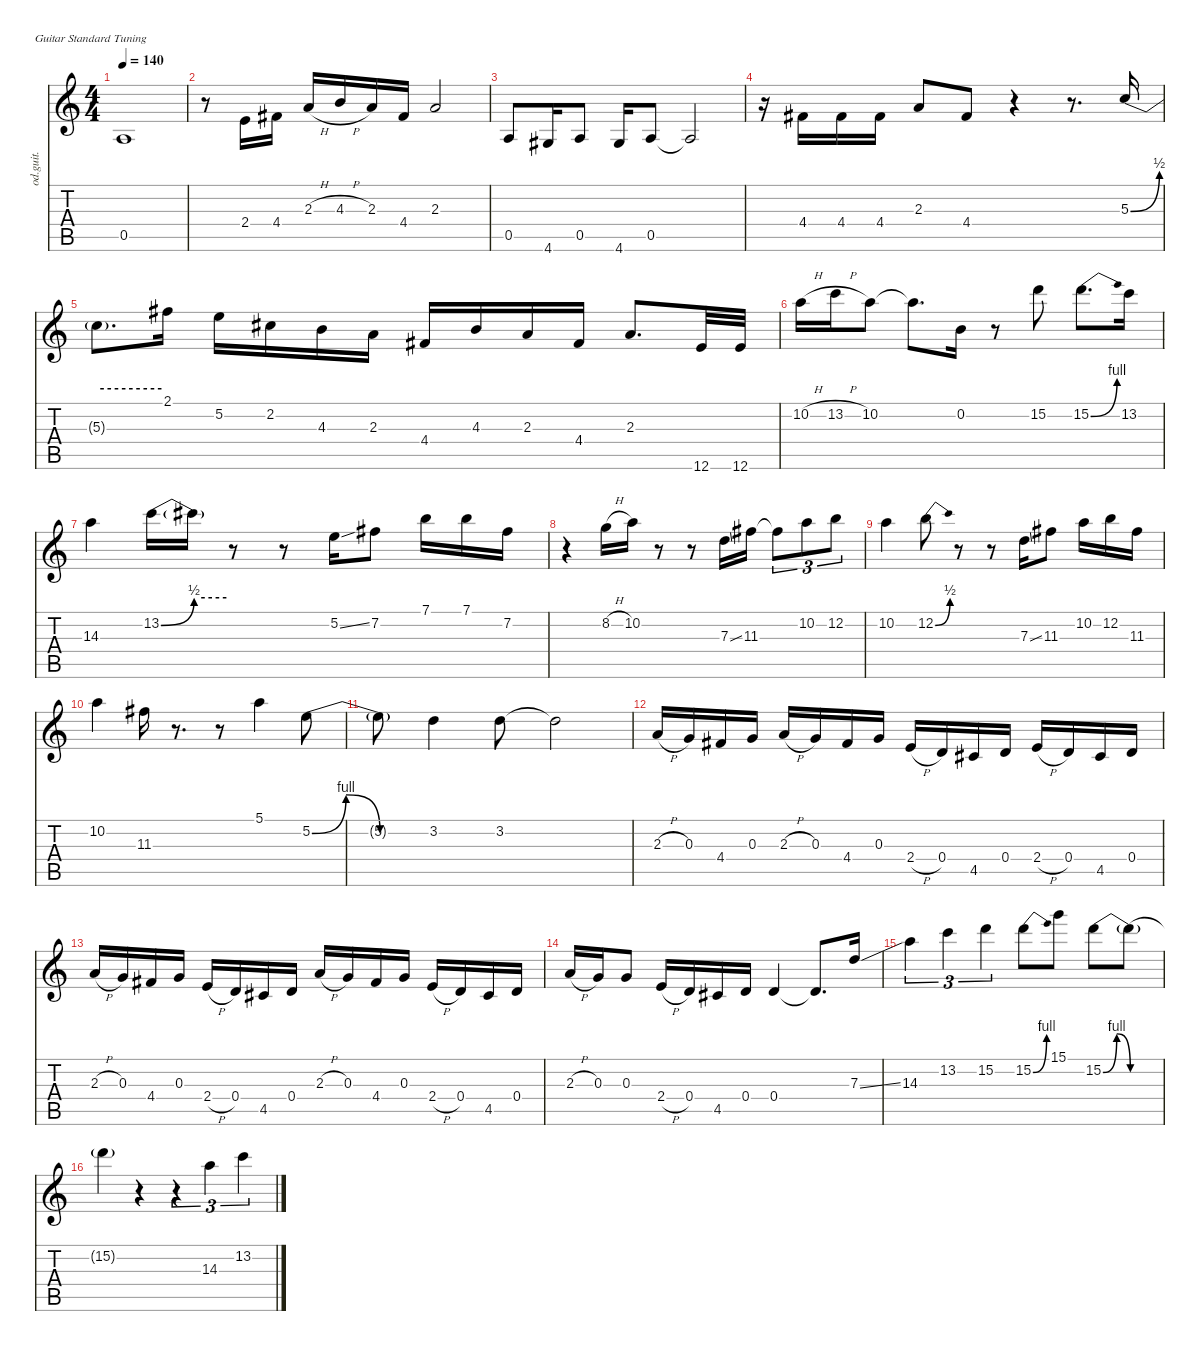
\defaultSystemsLayout 4
\hideDynamics
\bracketExtendMode nobrackets
\otherSystemsTrackNameOrientation horizontal
\track ("Guitar I" "od.guit.") {defaultSystemsLayout 4 instrument overdrivenguitar}
\staff {score tabs}
\tuning (E4 B3 G3 D3 A2 E2)
\ts (4 4)
\tempo 140
\clef g2
\ks c
0.5.1{dy f beam Up} |
r.8{beam Down} 2.4.16{beam Up} 4.4{acc #}.16{beam Up} 2.3{h}.16{beam Up} 4.3{h}.16{beam Up} 2.3.16{beam Up} 4.4{acc #}.16{beam Up} 2.3.2{beam Up} |
0.5.8{beam Up} 4.6{acc #}.16{beam Up} 0.5.8{beam Up} 4.6{acc #}.16{beam Up} 0.5.8{beam Up} 0.5{t}.2{beam Up} |
r.16{beam Down} 4.4{acc #}.16{beam Up} 4.4{acc #}.16{beam Up} 4.4{acc #}.16{beam Up} 2.3.8{beam Up} 4.4{acc #}.8{beam Up} r.4{beam Up} r.8{d beam Up} 5.3{be (bend 0 0 60 2)}.16{beam Down} |
5.3{be (hold 0 2 60 2) t}.8{d beam Down} 2.1{acc #}.16{beam Down} 5.2.16{beam Down} 2.2{acc #}.16{beam Down} 4.3.16{beam Down} 2.3.16{beam Down} 4.4{acc #}.16{beam Up} 4.3.16{beam Up} 2.3.16{beam Up} 4.4{acc #}.16{beam Up} 2.3.8{d beam Up} 12.6.32{beam Up} 12.6.32{beam Up} |
10.2{h}.16{beam Down} 13.2{h}.16{beam Down} 10.2.8{beam Down} 10.2{t}.8{d beam Down} 0.2.16{beam Down} r.8{beam Down} 15.2.8{beam Down} 15.2{be (bend 0 0 30 4)}.8{d beam Down} 13.2.16{beam Down} |
14.3.4{beam Down} 13.2{be (bend 0 0 60 2)}.16{beam Down} 13.2{be (hold 0 2 60 2) t}.16{beam Down} r.8{beam Down} r.8{beam Down} 5.2{ss}.16{beam Down} 7.2{acc #}.8{beam Down} 7.1.16{beam Down} 7.1.16{beam Down} 7.2{acc #}.16{beam Down} |
r.4{beam Down} 8.2{h}.16{beam Down} 10.2.16{beam Down} r.8{beam Down} r.8{beam Down} 7.3{ss}.16{beam Down} 11.3{acc #}.16{beam Down} 11.3{t acc #}.8{tu (3 2) beam Down} 10.2.8{tu (3 2) beam Down} 12.2.8{tu (3 2) beam Down} |
10.2.4{beam Down} 12.2{be (bend 6 0 27.599999999999998 2)}.8{beam Down} r.8{beam Down} r.8{beam Down} 7.3{ss}.16{beam Down} 11.3{acc #}.8{beam Down} 10.2.16{beam Down} 12.2.16{beam Down} 11.3{acc #}.16{beam Down} |
10.2.4{beam Down} 11.3{acc #}.16{beam Down} r.8{d beam Down} r.8{beam Down} 5.1.4{beam Down} 5.2{be (bendrelease 0 0 30 4 30 4 60 0)}.8{beam Down} |
5.2{be (hold 0 0 60 0) t}.8{beam Down} 3.2.4{beam Down} 3.2.8{beam Down} 3.2{t}.2{beam Down} |
2.3{h}.16{beam Up} 0.3.16{beam Up} 4.4{acc #}.16{beam Up} 0.3.16{beam Up} 2.3{h}.16{beam Up} 0.3.16{beam Up} 4.4{acc #}.16{beam Up} 0.3.16{beam Up} 2.4{h}.16{beam Up} 0.4.16{beam Up} 4.5{acc #}.16{beam Up} 0.4.16{beam Up} 2.4{h}.16{beam Up} 0.4.16{beam Up} 4.5{acc #}.16{beam Up} 0.4.16{beam Up} |
2.3{h}.16{beam Up} 0.3.16{beam Up} 4.4{acc #}.16{beam Up} 0.3.16{beam Up} 2.4{h}.16{beam Up} 0.4.16{beam Up} 4.5{acc #}.16{beam Up} 0.4.16{beam Up} 2.3{h}.16{beam Up} 0.3.16{beam Up} 4.4{acc #}.16{beam Up} 0.3.16{beam Up} 2.4{h}.16{beam Up} 0.4.16{beam Up} 4.5{acc #}.16{beam Up} 0.4.16{beam Up} |
2.3{h}.16{beam Up} 0.3.16{beam Up} 0.3.8{beam Up} 2.4{h}.16{beam Up} 0.4.16{beam Up} 4.5{acc #}.16{beam Up} 0.4.16{beam Up} 0.4.4{beam Up} 0.4{t}.8{d beam Up} 7.3{ss}.16{beam Up} |
14.3.4{tu (3 2) beam Down} 13.2.4{tu (3 2) beam Down} 15.2.4{tu (3 2) beam Down} 15.2{be (bend 0 0 30 4)}.8{beam Down} 15.1.8{beam Down} 15.2{be (bendrelease 0 0 30 4 30 4 60 0)}.8{beam Down} 15.2{be (hold 0 0 60 0) t}.8{beam Down} |
15.2{be (hold 0 0 60 0) t}.4{beam Down} r.4{beam Down} r.4{tu (3 2) beam Down} 14.3.4{tu (3 2) beam Down} 13.2.4{tu (3 2) beam Down}
